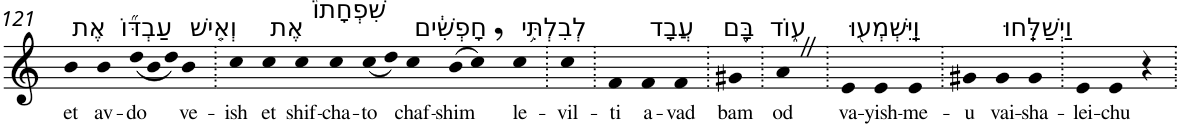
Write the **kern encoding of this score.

**kern	**text
*part1	*part1
*staff1	*staff1
*I"Piano	*
*I'Pno	*
!!LO:PB:g=z
*clefG2	*
*k[]	*
=121	=121
!LO:TX:a:t=אֶת	!
!	!LO:LY:b
4b	et
!LO:TX:a:t=עַבְדּ֞וֹ	!
!	!LO:LY:b
4b	av-
*Xtuplet	*
!	!LO:LY:b
(<12dd	-do
12b	.
12dd)	.
!LO:TX:a:t=וְאִ֤ישׁ	!
!	!LO:LY:b
4b	ve-
=122.	=122.
!	!LO:LY:b
4cc	-ish
!LO:TX:a:t=אֶת	!
!	!LO:LY:b
4cc	et
!LO:TX:a:t=שִׁפְחָתוֹ֙	!
!	!LO:LY:b
4cc	shif-
!	!LO:LY:b
4cc	-cha-
!	!LO:LY:b
(<8cc	-to
8dd)	.
!LO:TX:a:t=חָפְשִׁ֔ים	!
!	!LO:LY:b
4cc	chaf-
!	!LO:LY:b
(>8b	-shim
8cc,)	.
!LO:TX:a:t=לְבִלְתִּ֥י	!
!	!LO:LY:b
4cc	le-
=123.	=123.
!	!LO:LY:b
4cc	-vil-
=124.	=124.
!	!LO:LY:b
4f	-ti
!LO:TX:a:t=עֲבָד	!
!	!LO:LY:b
4f	a-
!	!LO:LY:b
4f	-vad
=125.	=125.
!LO:TX:a:t=בָּ֖ם	!
!	!LO:LY:b
4g#X	bam
=126.	=126.
!LO:TX:a:t=ע֑וֹד	!
!	!LO:LY:b
4aZ	od
=127.	=127.
!LO:TX:a:t=וַֽיִּשְׁמְע֖וּ	!
!	!LO:LY:b
4e	va-
!	!LO:LY:b
4e	-yish-
!	!LO:LY:b
4e	-me-
=128.	=128.
!	!LO:LY:b
4g#X	-u
!LO:TX:a:t=וַיְשַׁלֵּֽחוּ	!
!	!LO:LY:b
4g#	vai-
!	!LO:LY:b
4g#	-sha-
=129.	=129.
!	!LO:LY:b
4e	-lei-
!	!LO:LY:b
4e	-chu
4r	.
=.	=.
*-	*-
